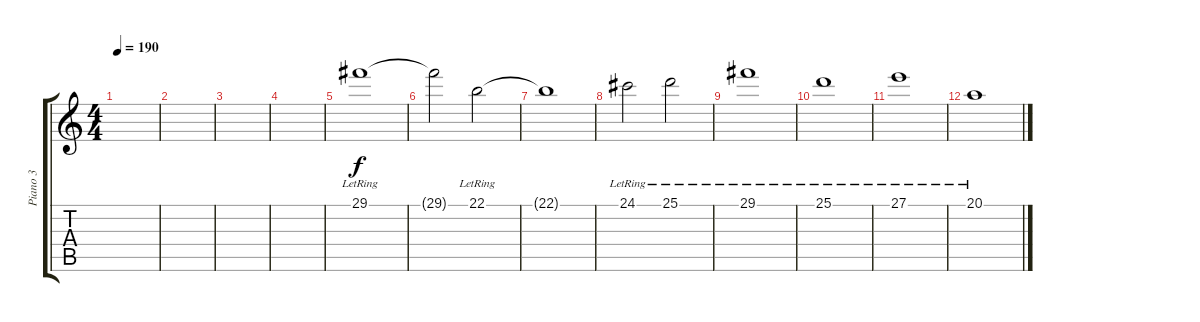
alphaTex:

\track ("Piano 3" "Piano 3") {instrument electricgrandpiano}
\staff {score tabs}
\tuning (Db4 Ab3 E3 B2 Gb2 B1) {hide}
\ts (4 4)
\tempo 190
\clef g2
\ks c
|
|
|
|
29.1{lr}.1 |
29.1{t}.2 22.1{lr}.2 |
22.1{t}.1 |
24.1{lr}.2 25.1{lr}.2 |
29.1{lr}.1 |
25.1{lr}.1 |
27.1{lr}.1 |
20.1{lr}.1
